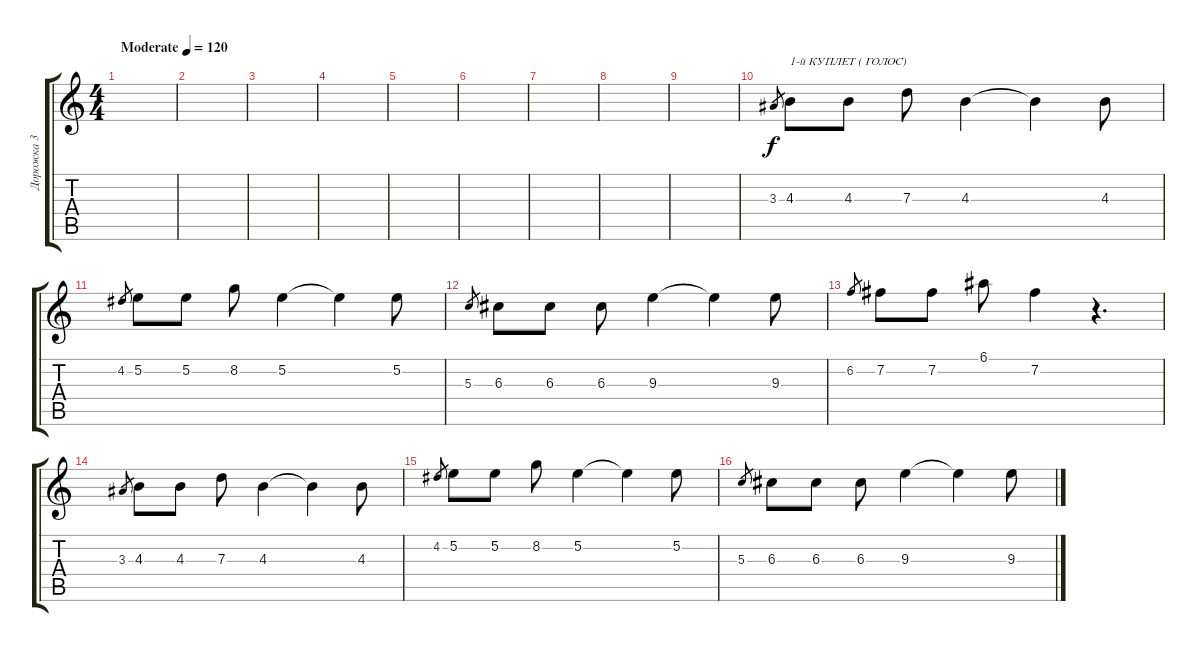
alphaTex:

\track ("Дорожка 3" "Дорожка 3") {instrument acousticguitarsteel}
\staff {score tabs}
\tuning (E4 B3 G3 D3 A2 E2) {hide}
\ts (4 4)
\tempo (120 "Moderate")
\clef g2
\ks c
|
|
|
|
|
|
|
|
|
3.3.8{gr} 4.3.8{txt "1-й КУПЛЕТ ( ГОЛОС)"} 4.3.8 7.3.8 4.3.4 4.3{t}.4 4.3.8 |
4.2.8{gr} 5.2.8 5.2.8 8.2.8 5.2.4 5.2{t}.4 5.2.8 |
5.3.8{gr} 6.3.8 6.3.8 6.3.8 9.3.4 9.3{t}.4 9.3.8 |
6.2.8{gr} 7.2.8 7.2.8 6.1.8 7.2.4 r.4{d} |
3.3.8{gr} 4.3.8 4.3.8 7.3.8 4.3.4 4.3{t}.4 4.3.8 |
4.2.8{gr} 5.2.8 5.2.8 8.2.8 5.2.4 5.2{t}.4 5.2.8 |
5.3.8{gr} 6.3.8 6.3.8 6.3.8 9.3.4 9.3{t}.4 9.3.8
